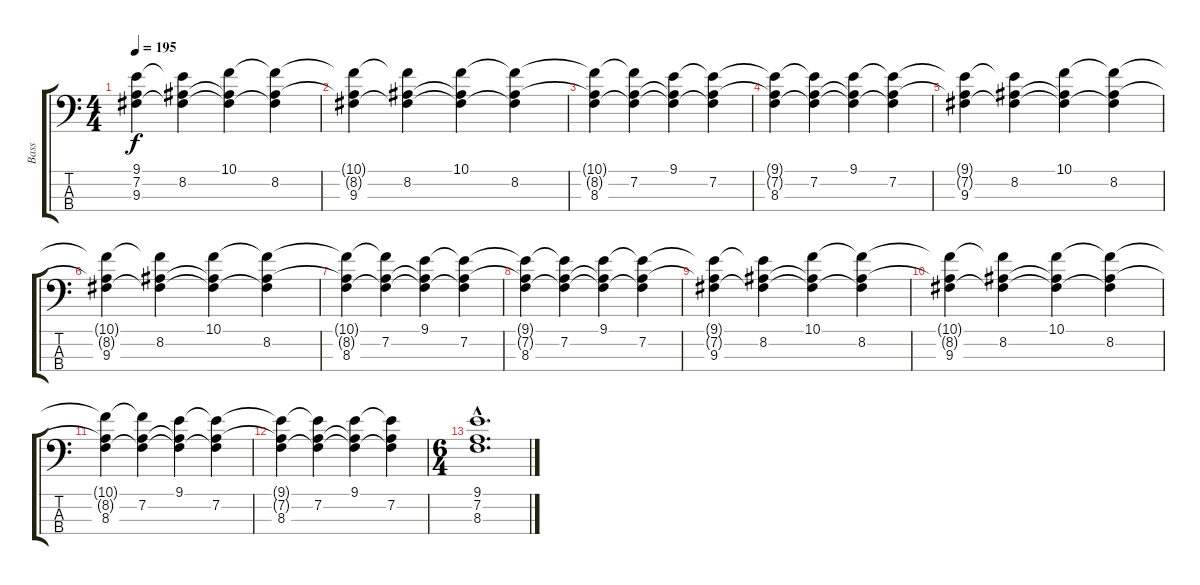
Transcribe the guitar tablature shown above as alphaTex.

\track ("Bass" "Bass") {instrument electricbassfinger}
\staff {score tabs}
\tuning (G2 D2 A1 E1) {hide}
\ts (4 4)
\tempo 195
\clef f4
\ks c
(9.1{t} 7.2{t} 9.3).4{dy f} (9.1{t} 8.2 9.3{t}).4 (10.1 8.2{t} 9.3{t}).4 (10.1{t} 8.2 9.3{t}).4 |
(10.1{t} 8.2{t} 9.3).4 (10.1{t} 8.2 9.3{t}).4 (10.1 8.2{t} 9.3{t}).4 (10.1{t} 8.2 9.3{t}).4 |
(10.1{t} 8.2{t} 8.3).4 (10.1{t} 7.2 8.3{t}).4 (9.1 7.2{t} 8.3{t}).4 (9.1{t} 7.2 8.3{t}).4 |
(9.1{t} 7.2{t} 8.3).4 (9.1{t} 7.2 8.3{t}).4 (9.1 7.2{t} 8.3{t}).4 (9.1{t} 7.2 8.3{t}).4 |
(9.1{t} 7.2{t} 9.3).4 (9.1{t} 8.2 9.3{t}).4 (10.1 8.2{t} 9.3{t}).4 (10.1{t} 8.2 9.3{t}).4 |
(10.1{t} 8.2{t} 9.3).4 (10.1{t} 8.2 9.3{t}).4 (10.1 8.2{t} 9.3{t}).4 (10.1{t} 8.2 9.3{t}).4 |
(10.1{t} 8.2{t} 8.3).4 (10.1{t} 7.2 8.3{t}).4 (9.1 7.2{t} 8.3{t}).4 (9.1{t} 7.2 8.3{t}).4 |
(9.1{t} 7.2{t} 8.3).4 (9.1{t} 7.2 8.3{t}).4 (9.1 7.2{t} 8.3{t}).4 (9.1{t} 7.2 8.3{t}).4 |
(9.1{t} 7.2{t} 9.3).4 (9.1{t} 8.2 9.3{t}).4 (10.1 8.2{t} 9.3{t}).4 (10.1{t} 8.2 9.3{t}).4 |
(10.1{t} 8.2{t} 9.3).4 (10.1{t} 8.2 9.3{t}).4 (10.1 8.2{t} 9.3{t}).4 (10.1{t} 8.2 9.3{t}).4 |
(10.1{t} 8.2{t} 8.3).4 (10.1{t} 7.2 8.3{t}).4 (9.1 7.2{t} 8.3{t}).4 (9.1{t} 7.2 8.3{t}).4 |
(9.1{t} 7.2{t} 8.3).4 (9.1{t} 7.2 8.3{t}).4 (9.1 7.2{t} 8.3{t}).4 (9.1{t} 7.2 8.3{t}).4 |
\ts (6 4)
(9.1{hac} 7.2{hac} 8.3{hac}).1{d}
